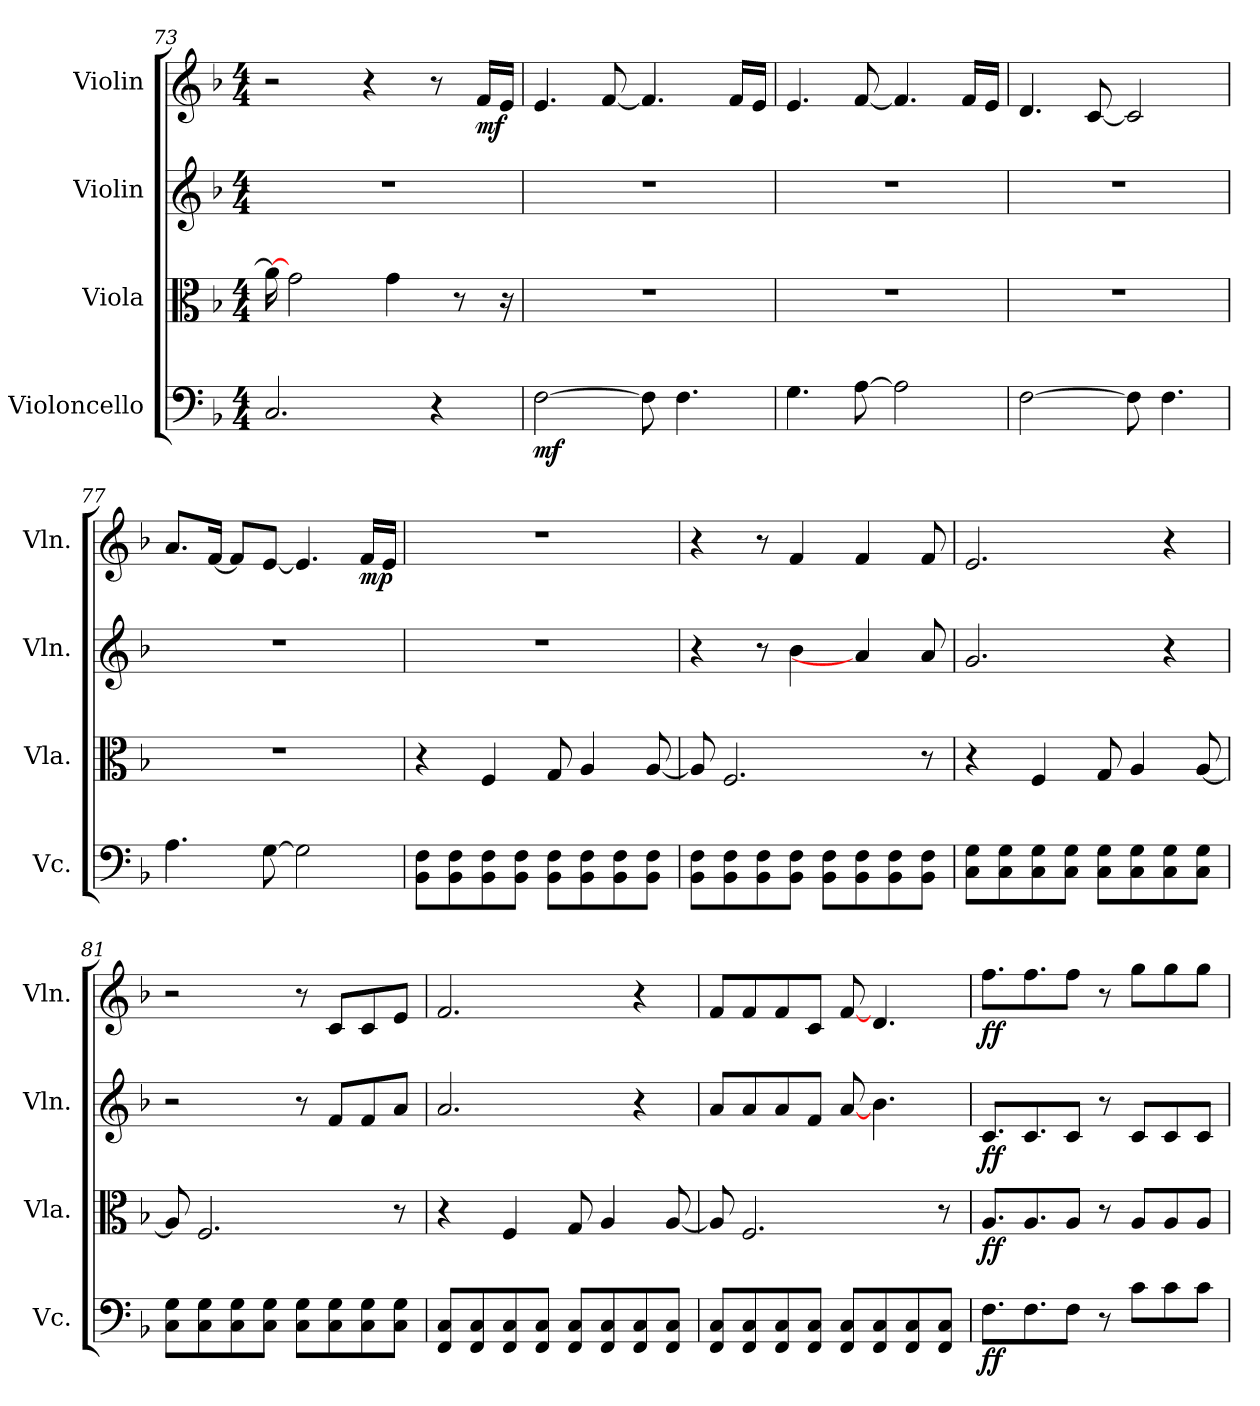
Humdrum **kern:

**kern	**dynam	**kern	**dynam	**kern	**dynam	**kern	**dynam
*part4	*part4	*part3	*part3	*part2	*part2	*part1	*part1
*staff4	*staff4	*staff3	*staff3	*staff2	*staff2	*staff1	*staff1
*I"Violoncello	*	*I"Viola	*	*I"Violin	*	*I"Violin	*
*I'Vc.	*	*I'Vla.	*	*I'Vln.	*	*I'Vln.	*
*clefF4	*	*clefC3	*	*clefG2	*	*clefG2	*
*k[b-]	*	*k[b-]	*	*k[b-]	*	*k[b-]	*
*M4/4	*	*M4/4	*	*M4/4	*	*M4/4	*
=73	=73	=73	=73	=73	=73	=73	=73
2.C/	.	16a\_	.	1r	.	2r	.
.	.	2g\	.	.	.	.	.
.	.	.	.	.	.	4r	.
.	.	4g\	.	.	.	.	.
4r	.	.	.	.	.	8r	.
.	.	8r	.	.	.	.	.
!	!	!	!	!	!	!	!LO:DY:b
.	.	.	.	.	.	16f/LL	mf
.	.	16r	.	.	.	16e/JJ	.
=74	=74	=74	=74	=74	=74	=74	=74
!	!LO:DY:b	!	!	!	!	!	!
[2F\	mf	1r	.	1r	.	4.e/	.
.	.	.	.	.	.	[8f/	.
8F\]	.	.	.	.	.	4.f/]	.
4.F\	.	.	.	.	.	.	.
.	.	.	.	.	.	16f/LL	.
.	.	.	.	.	.	16e/JJ	.
!!LO:LB:g=z
=75	=75	=75	=75	=75	=75	=75	=75
4.G\	.	1r	.	1r	.	4.e/	.
[8A\	.	.	.	.	.	[8f/	.
2A\]	.	.	.	.	.	4.f/]	.
.	.	.	.	.	.	16f/LL	.
.	.	.	.	.	.	16e/JJ	.
=76	=76	=76	=76	=76	=76	=76	=76
[2F\	.	1r	.	1r	.	4.d/	.
.	.	.	.	.	.	[8c/	.
8F\]	.	.	.	.	.	2c/]	.
4.F\	.	.	.	.	.	.	.
=77	=77	=77	=77	=77	=77	=77	=77
4.A\	.	1r	.	1r	.	8.a/L	.
.	.	.	.	.	.	[16f/Jk	.
.	.	.	.	.	.	8f/L]	.
[8G\	.	.	.	.	.	[8e/J	.
2G\]	.	.	.	.	.	4.e/]	.
!	!	!	!	!	!	!	!LO:DY:b
.	.	.	.	.	.	16f/LL	mp
.	.	.	.	.	.	16e/JJ	.
=78	=78	=78	=78	=78	=78	=78	=78
8BB-\ 8F\L	.	4r	.	1r	.	1r	.
8BB-\ 8F\	.	.	.	.	.	.	.
8BB-\ 8F\	.	4F/	.	.	.	.	.
8BB-\ 8F\J	.	.	.	.	.	.	.
8BB-\ 8F\L	.	8G/	.	.	.	.	.
8BB-\ 8F\	.	4A/	.	.	.	.	.
8BB-\ 8F\	.	.	.	.	.	.	.
8BB-\ 8F\J	.	[8A/	.	.	.	.	.
=79	=79	=79	=79	=79	=79	=79	=79
8BB-\ 8F\L	.	8A/]	.	4r	.	4r	.
8BB-\ 8F\	.	2.F/	.	.	.	.	.
8BB-\ 8F\	.	.	.	8r	.	8r	.
8BB-\ 8F\J	.	.	.	4b-\	.	4f/	.
8BB-\ 8F\L	.	.	.	.	.	.	.
8BB-\ 8F\	.	.	.	4a/]	.	4f/	.
8BB-\ 8F\	.	.	.	.	.	.	.
8BB-\ 8F\J	.	8r	.	8a/	.	8f/	.
!!LO:PB:g=z
=80	=80	=80	=80	=80	=80	=80	=80
8C\ 8G\L	.	4r	.	2.g/	.	2.e/	.
8C\ 8G\	.	.	.	.	.	.	.
8C\ 8G\	.	4F/	.	.	.	.	.
8C\ 8G\J	.	.	.	.	.	.	.
8C\ 8G\L	.	8G/	.	.	.	.	.
8C\ 8G\	.	4A/	.	.	.	.	.
8C\ 8G\	.	.	.	4r	.	4r	.
8C\ 8G\J	.	[8A/	.	.	.	.	.
=81	=81	=81	=81	=81	=81	=81	=81
8C\ 8G\L	.	8A/]	.	2r	.	2r	.
8C\ 8G\	.	2.F/	.	.	.	.	.
8C\ 8G\	.	.	.	.	.	.	.
8C\ 8G\J	.	.	.	.	.	.	.
8C\ 8G\L	.	.	.	8r	.	8r	.
8C\ 8G\	.	.	.	8f/L	.	8c/L	.
8C\ 8G\	.	.	.	8f/	.	8c/	.
8C\ 8G\J	.	8r	.	8a/J	.	8e/J	.
=82	=82	=82	=82	=82	=82	=82	=82
8FF/ 8C/L	.	4r	.	2.a/	.	2.f/	.
8FF/ 8C/	.	.	.	.	.	.	.
8FF/ 8C/	.	4F/	.	.	.	.	.
8FF/ 8C/J	.	.	.	.	.	.	.
8FF/ 8C/L	.	8G/	.	.	.	.	.
8FF/ 8C/	.	4A/	.	.	.	.	.
8FF/ 8C/	.	.	.	4r	.	4r	.
8FF/ 8C/J	.	[8A/	.	.	.	.	.
=83	=83	=83	=83	=83	=83	=83	=83
8FF/ 8C/L	.	8A/]	.	8a/L	.	8f/L	.
8FF/ 8C/	.	2.F/	.	8a/	.	8f/	.
8FF/ 8C/	.	.	.	8a/	.	8f/	.
8FF/ 8C/J	.	.	.	8f/J	.	8c/J	.
8FF/ 8C/L	.	.	.	[8a/	.	[8f/	.
8FF/ 8C/	.	.	.	4.b-\	.	4.d/	.
8FF/ 8C/	.	.	.	.	.	.	.
8FF/ 8C/J	.	8r	.	.	.	.	.
!!LO:LB:g=z
=84	=84	=84	=84	=84	=84	=84	=84
!	!LO:DY:b	!	!LO:DY:b	!	!LO:DY:b	!	!LO:DY:b
8.F\L	ff	8.A/L	ff	8.c/L	ff	8.ff\L	ff
8.F\	.	8.A/	.	8.c/	.	8.ff\	.
8F\J	.	8A/J	.	8c/J	.	8ff\J	.
8r	.	8r	.	8r	.	8r	.
8c\L	.	8A/L	.	8c/L	.	8gg\L	.
8c\	.	8A/	.	8c/	.	8gg\	.
8c\J	.	8A/J	.	8c/J	.	8gg\J	.
=	=	=	=	=	=	=	=
*-	*-	*-	*-	*-	*-	*-	*-
